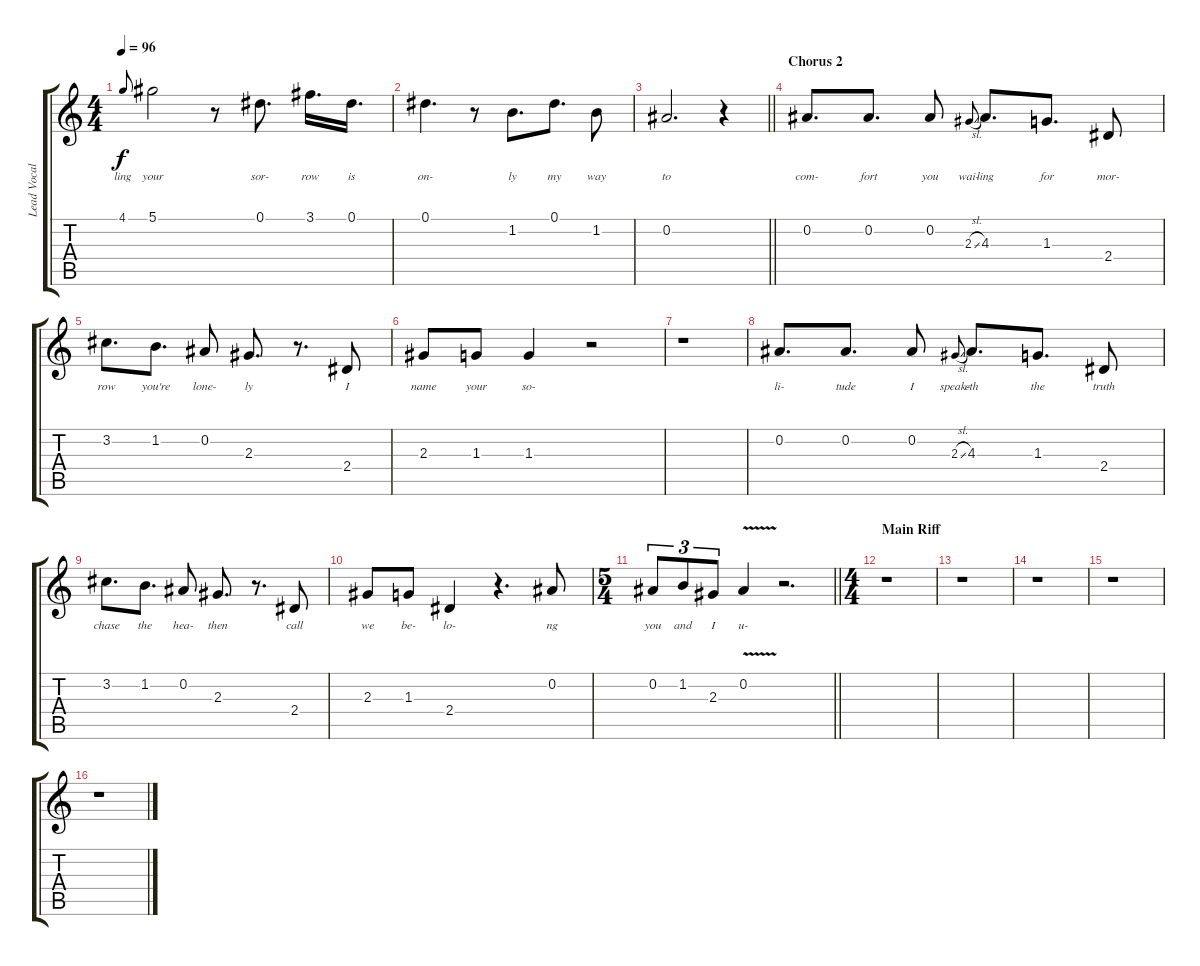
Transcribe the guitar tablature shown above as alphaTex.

\track ("Lead Vocals" "Lead Vocal") {instrument distortionguitar}
\staff {score tabs}
\tuning (Eb4 Bb3 Gb3 Db3 Ab2 Eb2) {hide}
\ts (4 4)
\tempo 96
\clef g2
\ks c
4.1.8{lyrics (0 "ling") lyrics (1 "") lyrics (2 "") lyrics (3 "") lyrics (4 "") gr onbeat dy f} 5.1.2{lyrics (0 "your") lyrics (1 "") lyrics (2 "") lyrics (3 "") lyrics (4 "")} r.8 0.1.8{d lyrics (0 "sor-") lyrics (1 "") lyrics (2 "") lyrics (3 "") lyrics (4 "")} 3.1.16{d lyrics (0 "row") lyrics (1 "") lyrics (2 "") lyrics (3 "") lyrics (4 "")} 0.1.16{d lyrics (0 "is") lyrics (1 "") lyrics (2 "") lyrics (3 "") lyrics (4 "")} |
0.1.4{d lyrics (0 "on-") lyrics (1 "") lyrics (2 "") lyrics (3 "") lyrics (4 "")} r.8 1.2.8{d lyrics (0 "ly") lyrics (1 "") lyrics (2 "") lyrics (3 "") lyrics (4 "")} 0.1.8{d lyrics (0 "my") lyrics (1 "") lyrics (2 "") lyrics (3 "") lyrics (4 "")} 1.2.8{lyrics (0 "way") lyrics (1 "") lyrics (2 "") lyrics (3 "") lyrics (4 "")} |
\barLineRight lightlight
0.2.2{d lyrics (0 "to") lyrics (1 "") lyrics (2 "") lyrics (3 "") lyrics (4 "")} r.4 |
\section ("" "Chorus 2")
0.2.8{d lyrics (0 "com-") lyrics (1 "") lyrics (2 "") lyrics (3 "") lyrics (4 "")} 0.2.8{d lyrics (0 "fort") lyrics (1 "") lyrics (2 "") lyrics (3 "") lyrics (4 "")} 0.2.8{lyrics (0 "you") lyrics (1 "") lyrics (2 "") lyrics (3 "") lyrics (4 "")} 2.3{sl}.8{lyrics (0 "wai-") lyrics (1 "") lyrics (2 "") lyrics (3 "") lyrics (4 "") gr onbeat} 4.3.8{d lyrics (0 "ling") lyrics (1 "") lyrics (2 "") lyrics (3 "") lyrics (4 "")} 1.3.8{d lyrics (0 "for") lyrics (1 "") lyrics (2 "") lyrics (3 "") lyrics (4 "")} 2.4.8{lyrics (0 "mor-") lyrics (1 "") lyrics (2 "") lyrics (3 "") lyrics (4 "")} |
3.2.8{d lyrics (0 "row") lyrics (1 "") lyrics (2 "") lyrics (3 "") lyrics (4 "")} 1.2.8{d lyrics (0 "you're") lyrics (1 "") lyrics (2 "") lyrics (3 "") lyrics (4 "")} 0.2.8{lyrics (0 "lone-") lyrics (1 "") lyrics (2 "") lyrics (3 "") lyrics (4 "")} 2.3.8{d lyrics (0 "ly") lyrics (1 "") lyrics (2 "") lyrics (3 "") lyrics (4 "")} r.8{d} 2.4.8{lyrics (0 "I") lyrics (1 "") lyrics (2 "") lyrics (3 "") lyrics (4 "")} |
2.3.8{lyrics (0 "name") lyrics (1 "") lyrics (2 "") lyrics (3 "") lyrics (4 "")} 1.3.8{lyrics (0 "your") lyrics (1 "") lyrics (2 "") lyrics (3 "") lyrics (4 "")} 1.3.4{lyrics (0 "so-") lyrics (1 "") lyrics (2 "") lyrics (3 "") lyrics (4 "")} r.2 |
r.1 |
0.2.8{d lyrics (0 "li-") lyrics (1 "") lyrics (2 "") lyrics (3 "") lyrics (4 "")} 0.2.8{d lyrics (0 "tude") lyrics (1 "") lyrics (2 "") lyrics (3 "") lyrics (4 "")} 0.2.8{lyrics (0 "I") lyrics (1 "") lyrics (2 "") lyrics (3 "") lyrics (4 "")} 2.3{sl}.8{lyrics (0 "speak-") lyrics (1 "") lyrics (2 "") lyrics (3 "") lyrics (4 "") gr onbeat} 4.3.8{d lyrics (0 "eth") lyrics (1 "") lyrics (2 "") lyrics (3 "") lyrics (4 "")} 1.3.8{d lyrics (0 "the") lyrics (1 "") lyrics (2 "") lyrics (3 "") lyrics (4 "")} 2.4.8{lyrics (0 "truth") lyrics (1 "") lyrics (2 "") lyrics (3 "") lyrics (4 "")} |
3.2.8{d lyrics (0 "chase") lyrics (1 "") lyrics (2 "") lyrics (3 "") lyrics (4 "")} 1.2.8{d lyrics (0 "the") lyrics (1 "") lyrics (2 "") lyrics (3 "") lyrics (4 "")} 0.2.8{lyrics (0 "hea-") lyrics (1 "") lyrics (2 "") lyrics (3 "") lyrics (4 "")} 2.3.8{d lyrics (0 "then") lyrics (1 "") lyrics (2 "") lyrics (3 "") lyrics (4 "")} r.8{d} 2.4.8{lyrics (0 "call") lyrics (1 "") lyrics (2 "") lyrics (3 "") lyrics (4 "")} |
2.3.8{lyrics (0 "we") lyrics (1 "") lyrics (2 "") lyrics (3 "") lyrics (4 "")} 1.3.8{lyrics (0 "be-") lyrics (1 "") lyrics (2 "") lyrics (3 "") lyrics (4 "")} 2.4.4{lyrics (0 "lo-") lyrics (1 "") lyrics (2 "") lyrics (3 "") lyrics (4 "")} r.4{d} 0.2.8{lyrics (0 "ng") lyrics (1 "") lyrics (2 "") lyrics (3 "") lyrics (4 "")} |
\ts (5 4)
\barLineRight lightlight
0.2.8{tu (3 2) lyrics (0 "you") lyrics (1 "") lyrics (2 "") lyrics (3 "") lyrics (4 "")} 1.2.8{tu (3 2) lyrics (0 "and") lyrics (1 "") lyrics (2 "") lyrics (3 "") lyrics (4 "")} 2.3.8{tu (3 2) lyrics (0 "I") lyrics (1 "") lyrics (2 "") lyrics (3 "") lyrics (4 "")} 0.2{v}.4{lyrics (0 "u-") lyrics (1 "") lyrics (2 "") lyrics (3 "") lyrics (4 "")} r.2{d} |
\ts (4 4)
\section ("" "Main Riff")
r.1 |
r.1 |
r.1 |
r.1 |
r.1
